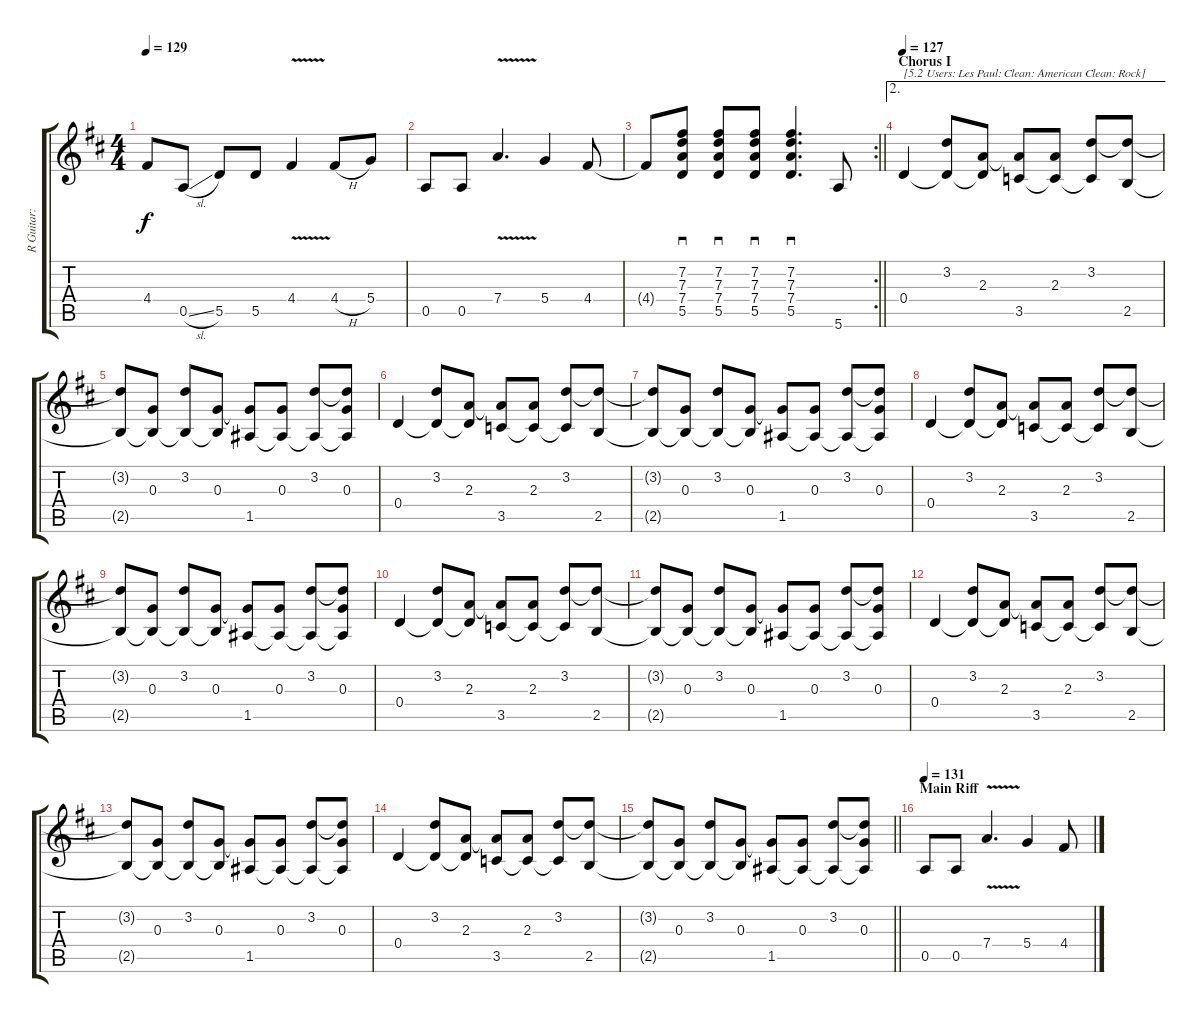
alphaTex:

\track ("R Guitar: IommI" "R Guitar: ") {instrument distortionguitar}
\staff {score tabs}
\tuning (E4 B3 G3 D3 A2 E2) {hide}
\ts (4 4)
\tempo 129
\clef g2
\ks d
4.4{t}.8{dy f} 0.5{sl}.8 5.5.8 5.5.8 4.4{v}.4 4.4{h}.8 5.4.8 |
0.5.8 0.5.8 7.4{v}.4{d} 5.4.4 4.4.8 |
\rc 2
\barLineRight lightlight
4.4{t}.8 (7.2 7.3 7.4 5.5).8{sd} (7.2 7.3 7.4 5.5).8{sd} (7.2 7.3 7.4 5.5).8{sd} (7.2 7.3 7.4 5.5).4{d sd} 5.6.8 |
\ae 2
\section ("" "Chorus I")
\tempo 127
0.4.4{txt "[5.2 Users: Les Paul: Clean: American Clean: Rock]" volume 14 instrument distortionguitar} (3.2 0.4{t}).8 (2.3 0.4{t}).8 (2.3{t} 3.5).8 (2.3 3.5{t}).8 (3.2 3.5{t}).8 (3.2{t} 2.5).8 |
(3.2{t} 2.5{t}).8 (0.3 2.5{t}).8 (3.2 2.5{t}).8 (0.3 2.5{t}).8 (0.3{t} 1.5).8 (0.3 1.5{t}).8 (3.2 1.5{t}).8 (3.2{t} 0.3 1.5{t}).8 |
0.4.4 (3.2 0.4{t}).8 (2.3 0.4{t}).8 (2.3{t} 3.5).8 (2.3 3.5{t}).8 (3.2 3.5{t}).8 (3.2{t} 2.5).8 |
(3.2{t} 2.5{t}).8 (0.3 2.5{t}).8 (3.2 2.5{t}).8 (0.3 2.5{t}).8 (0.3{t} 1.5).8 (0.3 1.5{t}).8 (3.2 1.5{t}).8 (3.2{t} 0.3 1.5{t}).8 |
0.4.4 (3.2 0.4{t}).8 (2.3 0.4{t}).8 (2.3{t} 3.5).8 (2.3 3.5{t}).8 (3.2 3.5{t}).8 (3.2{t} 2.5).8 |
(3.2{t} 2.5{t}).8 (0.3 2.5{t}).8 (3.2 2.5{t}).8 (0.3 2.5{t}).8 (0.3{t} 1.5).8 (0.3 1.5{t}).8 (3.2 1.5{t}).8 (3.2{t} 0.3 1.5{t}).8 |
0.4.4 (3.2 0.4{t}).8 (2.3 0.4{t}).8 (2.3{t} 3.5).8 (2.3 3.5{t}).8 (3.2 3.5{t}).8 (3.2{t} 2.5).8 |
(3.2{t} 2.5{t}).8 (0.3 2.5{t}).8 (3.2 2.5{t}).8 (0.3 2.5{t}).8 (0.3{t} 1.5).8 (0.3 1.5{t}).8 (3.2 1.5{t}).8 (3.2{t} 0.3 1.5{t}).8 |
0.4.4 (3.2 0.4{t}).8 (2.3 0.4{t}).8 (2.3{t} 3.5).8 (2.3 3.5{t}).8 (3.2 3.5{t}).8 (3.2{t} 2.5).8 |
(3.2{t} 2.5{t}).8 (0.3 2.5{t}).8 (3.2 2.5{t}).8 (0.3 2.5{t}).8 (0.3{t} 1.5).8 (0.3 1.5{t}).8 (3.2 1.5{t}).8 (3.2{t} 0.3 1.5{t}).8 |
0.4.4 (3.2 0.4{t}).8 (2.3 0.4{t}).8 (2.3{t} 3.5).8 (2.3 3.5{t}).8 (3.2 3.5{t}).8 (3.2{t} 2.5).8 |
\barLineRight lightlight
(3.2{t} 2.5{t}).8 (0.3 2.5{t}).8 (3.2 2.5{t}).8 (0.3 2.5{t}).8 (0.3{t} 1.5).8 (0.3 1.5{t}).8 (3.2 1.5{t}).8 (3.2{t} 0.3 1.5{t}).8 |
\section ("" "Main Riff")
\tempo 131
0.5.8 0.5.8 7.4{v}.4{d} 5.4.4 4.4.8
